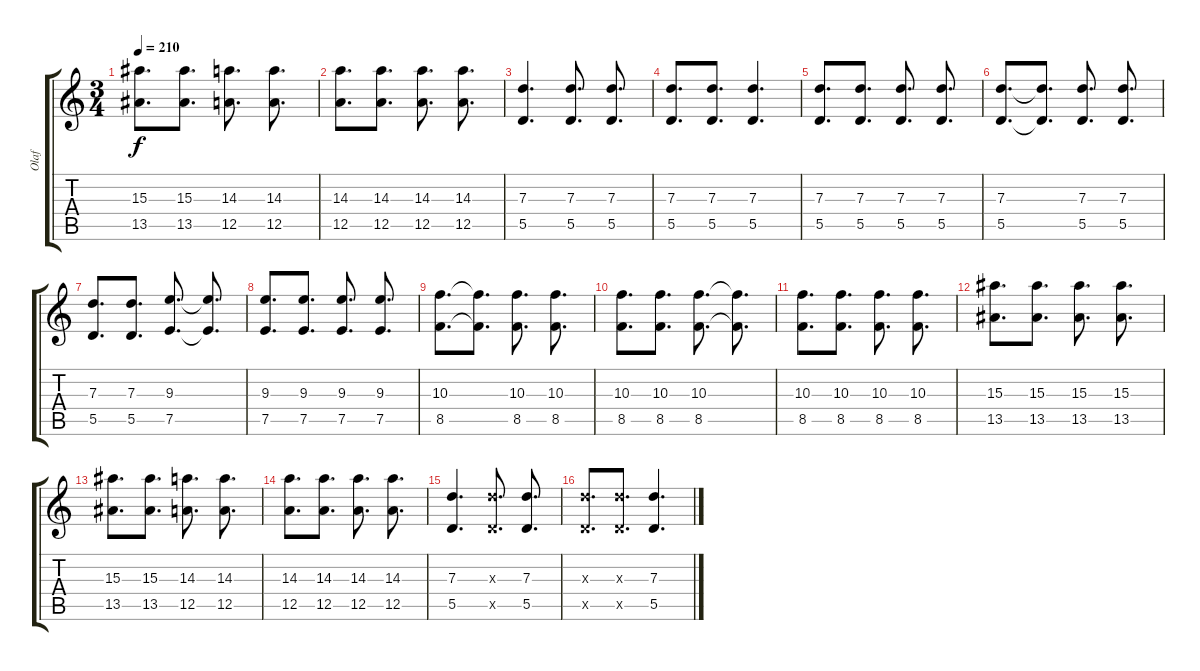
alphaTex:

\track ("Olaf" "Olaf") {instrument overdrivenguitar}
\staff {score tabs}
\tuning (E4 B3 G3 D3 A2 D2) {hide}
\ts (3 4)
\tempo 210
\clef g2
\ks c
(15.3 13.5).8{d dy f} (15.3 13.5).8{d} (14.3 12.5).8{d} (14.3 12.5).8{d} |
(14.3 12.5).8{d} (14.3 12.5).8{d} (14.3 12.5).8{d} (14.3 12.5).8{d} |
(7.3 5.5).4{d} (7.3 5.5).8{d} (7.3 5.5).8{d} |
(7.3 5.5).8{d} (7.3 5.5).8{d} (7.3 5.5).4{d} |
(7.3 5.5).8{d} (7.3 5.5).8{d} (7.3 5.5).8{d} (7.3 5.5).8{d} |
(7.3 5.5).8{d} (7.3{t} 5.5{t}).8{d} (7.3 5.5).8{d} (7.3 5.5).8{d} |
(7.3 5.5).8{d} (7.3 5.5).8{d} (9.3 7.5).8{d} (9.3{t} 7.5{t}).8{d} |
(9.3 7.5).8{d} (9.3 7.5).8{d} (9.3 7.5).8{d} (9.3 7.5).8{d} |
(10.3 8.5).8{d} (10.3{t} 8.5{t}).8{d} (10.3 8.5).8{d} (10.3 8.5).8{d} |
(10.3 8.5).8{d} (10.3 8.5).8{d} (10.3 8.5).8{d} (10.3{t} 8.5{t}).8{d} |
(10.3 8.5).8{d} (10.3 8.5).8{d} (10.3 8.5).8{d} (10.3 8.5).8{d} |
(15.3 13.5).8{d} (15.3 13.5).8{d} (15.3 13.5).8{d} (15.3 13.5).8{d} |
(15.3 13.5).8{d} (15.3 13.5).8{d} (14.3 12.5).8{d} (14.3 12.5).8{d} |
(14.3 12.5).8{d} (14.3 12.5).8{d} (14.3 12.5).8{d} (14.3 12.5).8{d} |
(7.3 5.5).4{d} (7.3{x} 5.5{x}).8{d} (7.3 5.5).8{d} |
(7.3{x} 5.5{x}).8{d} (7.3{x} 5.5{x}).8{d} (7.3 5.5).4{d}
